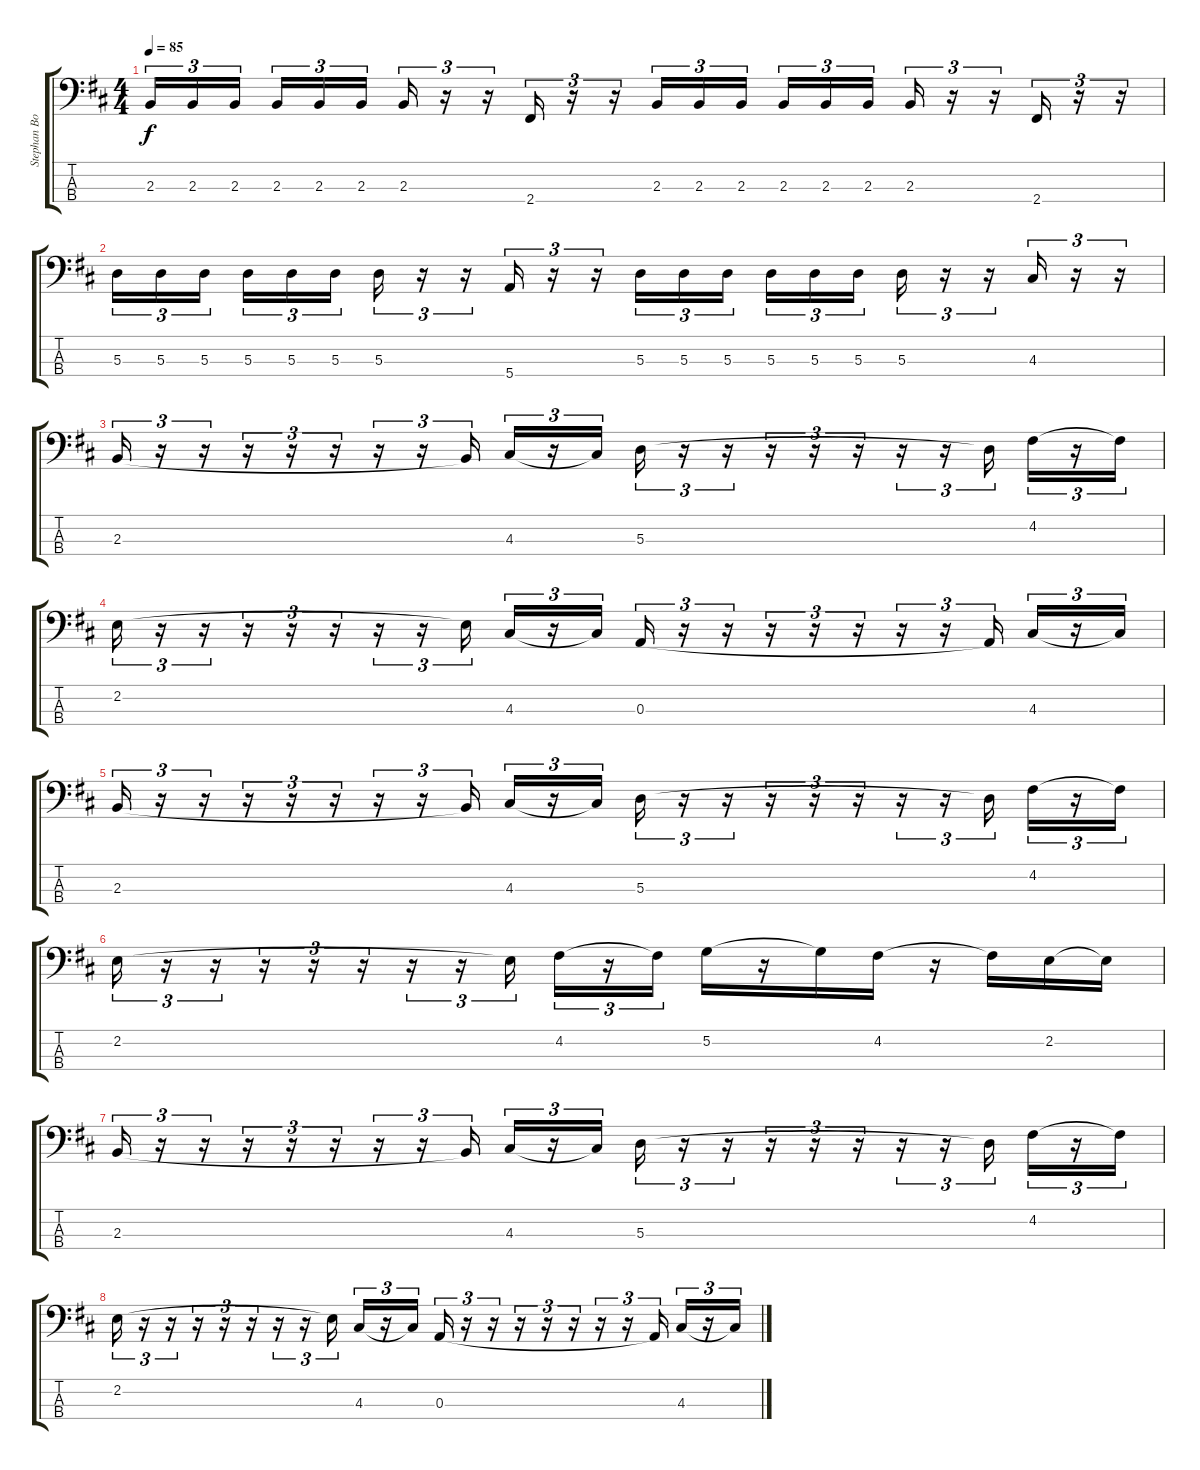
\track ("Stephan Boriss" "Stephan Bo") {instrument electricbasspick}
\staff {score tabs}
\tuning (G2 D2 A1 E1) {hide}
\ts (4 4)
\tempo 85
\clef f4
\ks bminor
2.3.16{tu (3 2) dy f instrument electricbasspick} 2.3.16{tu (3 2)} 2.3.16{tu (3 2) beam splitsecondary} 2.3.16{tu (3 2)} 2.3.16{tu (3 2)} 2.3.16{tu (3 2)} 2.3.16{tu (3 2)} r.16{tu (3 2)} r.16{tu (3 2)} 2.4.16{tu (3 2)} r.16{tu (3 2)} r.16{tu (3 2)} 2.3.16{tu (3 2)} 2.3.16{tu (3 2)} 2.3.16{tu (3 2) beam splitsecondary} 2.3.16{tu (3 2)} 2.3.16{tu (3 2)} 2.3.16{tu (3 2)} 2.3.16{tu (3 2)} r.16{tu (3 2)} r.16{tu (3 2)} 2.4.16{tu (3 2)} r.16{tu (3 2)} r.16{tu (3 2)} |
5.3.16{tu (3 2)} 5.3.16{tu (3 2)} 5.3.16{tu (3 2) beam splitsecondary} 5.3.16{tu (3 2)} 5.3.16{tu (3 2)} 5.3.16{tu (3 2)} 5.3.16{tu (3 2)} r.16{tu (3 2)} r.16{tu (3 2)} 5.4.16{tu (3 2)} r.16{tu (3 2)} r.16{tu (3 2)} 5.3.16{tu (3 2)} 5.3.16{tu (3 2)} 5.3.16{tu (3 2) beam splitsecondary} 5.3.16{tu (3 2)} 5.3.16{tu (3 2)} 5.3.16{tu (3 2)} 5.3.16{tu (3 2)} r.16{tu (3 2)} r.16{tu (3 2)} 4.3.16{tu (3 2)} r.16{tu (3 2)} r.16{tu (3 2)} |
2.3.16{tu (3 2)} r.16{tu (3 2)} r.16{tu (3 2)} r.16{tu (3 2)} r.16{tu (3 2)} r.16{tu (3 2)} r.16{tu (3 2)} r.16{tu (3 2)} 2.3{t}.16{tu (3 2)} 4.3.16{tu (3 2)} r.16{tu (3 2)} 4.3{t}.16{tu (3 2)} 5.3.16{tu (3 2)} r.16{tu (3 2)} r.16{tu (3 2)} r.16{tu (3 2)} r.16{tu (3 2)} r.16{tu (3 2)} r.16{tu (3 2)} r.16{tu (3 2)} 5.3{t}.16{tu (3 2)} 4.2.16{tu (3 2)} r.16{tu (3 2)} 4.2{t}.16{tu (3 2)} |
2.2.16{tu (3 2)} r.16{tu (3 2)} r.16{tu (3 2)} r.16{tu (3 2)} r.16{tu (3 2)} r.16{tu (3 2)} r.16{tu (3 2)} r.16{tu (3 2)} 2.2{t}.16{tu (3 2)} 4.3.16{tu (3 2)} r.16{tu (3 2)} 4.3{t}.16{tu (3 2)} 0.3.16{tu (3 2)} r.16{tu (3 2)} r.16{tu (3 2)} r.16{tu (3 2)} r.16{tu (3 2)} r.16{tu (3 2)} r.16{tu (3 2)} r.16{tu (3 2)} 0.3{t}.16{tu (3 2)} 4.3.16{tu (3 2)} r.16{tu (3 2)} 4.3{t}.16{tu (3 2)} |
2.3.16{tu (3 2)} r.16{tu (3 2)} r.16{tu (3 2)} r.16{tu (3 2)} r.16{tu (3 2)} r.16{tu (3 2)} r.16{tu (3 2)} r.16{tu (3 2)} 2.3{t}.16{tu (3 2)} 4.3.16{tu (3 2)} r.16{tu (3 2)} 4.3{t}.16{tu (3 2)} 5.3.16{tu (3 2)} r.16{tu (3 2)} r.16{tu (3 2)} r.16{tu (3 2)} r.16{tu (3 2)} r.16{tu (3 2)} r.16{tu (3 2)} r.16{tu (3 2)} 5.3{t}.16{tu (3 2)} 4.2.16{tu (3 2)} r.16{tu (3 2)} 4.2{t}.16{tu (3 2)} |
2.2.16{tu (3 2)} r.16{tu (3 2)} r.16{tu (3 2)} r.16{tu (3 2)} r.16{tu (3 2)} r.16{tu (3 2)} r.16{tu (3 2)} r.16{tu (3 2)} 2.2{t}.16{tu (3 2)} 4.2.16{tu (3 2)} r.16{tu (3 2)} 4.2{t}.16{tu (3 2)} 5.2.16 r.16 5.2{t}.16 4.2.16 r.16 4.2{t}.16 2.2.16 2.2{t}.16 |
2.3.16{tu (3 2)} r.16{tu (3 2)} r.16{tu (3 2)} r.16{tu (3 2)} r.16{tu (3 2)} r.16{tu (3 2)} r.16{tu (3 2)} r.16{tu (3 2)} 2.3{t}.16{tu (3 2)} 4.3.16{tu (3 2)} r.16{tu (3 2)} 4.3{t}.16{tu (3 2)} 5.3.16{tu (3 2)} r.16{tu (3 2)} r.16{tu (3 2)} r.16{tu (3 2)} r.16{tu (3 2)} r.16{tu (3 2)} r.16{tu (3 2)} r.16{tu (3 2)} 5.3{t}.16{tu (3 2)} 4.2.16{tu (3 2)} r.16{tu (3 2)} 4.2{t}.16{tu (3 2)} |
2.2.16{tu (3 2)} r.16{tu (3 2)} r.16{tu (3 2)} r.16{tu (3 2)} r.16{tu (3 2)} r.16{tu (3 2)} r.16{tu (3 2)} r.16{tu (3 2)} 2.2{t}.16{tu (3 2)} 4.3.16{tu (3 2)} r.16{tu (3 2)} 4.3{t}.16{tu (3 2)} 0.3.16{tu (3 2)} r.16{tu (3 2)} r.16{tu (3 2)} r.16{tu (3 2)} r.16{tu (3 2)} r.16{tu (3 2)} r.16{tu (3 2)} r.16{tu (3 2)} 0.3{t}.16{tu (3 2)} 4.3.16{tu (3 2)} r.16{tu (3 2)} 4.3{t}.16{tu (3 2)}
